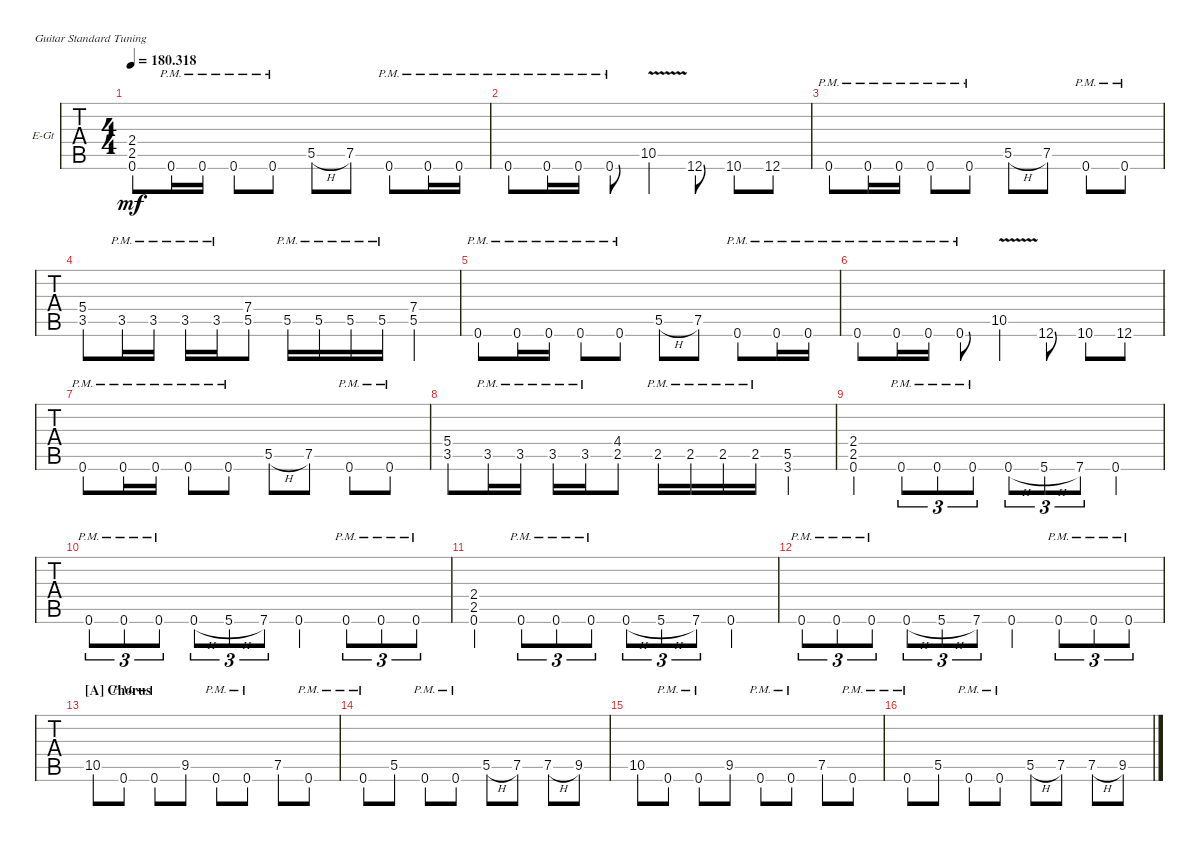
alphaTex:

\defaultSystemsLayout 4
\bracketExtendMode groupsimilarinstruments
\multiBarRest
\firstSystemTrackNameOrientation horizontal
\otherSystemsTrackNameOrientation horizontal
\track ("Matthew" "E-Gt") {instrument distortionguitar}
\staff {tabs}
\tuning (E4 B3 G3 D3 A2 E2)
\ts (4 4)
\tempo
180.318
\accidentals auto
\clef g2
\ottava regular
\simile none
\ks c
(0.6 2.5 2.4).8{dy mf} 0.6{pm}.16 0.6{pm}.16 0.6{pm}.8 0.6{pm}.8 5.5{h}.8 7.5.8 0.6{pm}.8 0.6{pm}.16 0.6{pm}.16 |
0.6{pm}.8 0.6{pm}.16 0.6{pm}.16 0.6{pm}.8 10.5{v}.4 12.6.8 10.6.8 12.6.8 |
0.6{pm}.8 0.6{pm}.16 0.6{pm}.16 0.6{pm}.8 0.6{pm}.8 5.5{h}.8 7.5.8 0.6{pm}.8 0.6{pm}.8 |
(3.5 5.4).8 3.5{pm}.16 3.5{pm}.16 3.5{pm}.16 3.5{pm}.16 (5.5 7.4).8 5.5{pm}.16 5.5{pm}.16 5.5{pm}.16 5.5{pm}.16 (5.5 7.4).4 |
0.6{pm}.8 0.6{pm}.16 0.6{pm}.16 0.6{pm}.8 0.6{pm}.8 5.5{h}.8 7.5.8 0.6{pm}.8 0.6{pm}.16 0.6{pm}.16 |
0.6{pm}.8 0.6{pm}.16 0.6{pm}.16 0.6{pm}.8 10.5{v}.4 12.6.8 10.6.8 12.6.8 |
0.6{pm}.8 0.6{pm}.16 0.6{pm}.16 0.6{pm}.8 0.6{pm}.8 5.5{h}.8 7.5.8 0.6{pm}.8 0.6{pm}.8 |
(3.5 5.4).8 3.5{pm}.16 3.5{pm}.16 3.5{pm}.16 3.5{pm}.16 (2.5 4.4).8 2.5{pm}.16 2.5{pm}.16 2.5{pm}.16 2.5{pm}.16 (5.5 3.6).4 |
(0.6 2.5 2.4).4 0.6{pm}.8{tu (3 2)} 0.6{pm}.8{tu (3 2)} 0.6{pm}.8{tu (3 2)} 0.6{h}.8{tu (3 2)} 5.6{h}.8{tu (3 2)} 7.6.8{tu (3 2)} 0.6.4 |
0.6{pm}.8{tu (3 2)} 0.6{pm}.8{tu (3 2)} 0.6{pm}.8{tu (3 2)} 0.6{h}.8{tu (3 2)} 5.6{h}.8{tu (3 2)} 7.6.8{tu (3 2)} 0.6.4 0.6{pm}.8{tu (3 2)} 0.6{pm}.8{tu (3 2)} 0.6{pm}.8{tu (3 2)} |
(0.6 2.5 2.4).4 0.6{pm}.8{tu (3 2)} 0.6{pm}.8{tu (3 2)} 0.6{pm}.8{tu (3 2)} 0.6{h}.8{tu (3 2)} 5.6{h}.8{tu (3 2)} 7.6.8{tu (3 2)} 0.6.4 |
0.6{pm}.8{tu (3 2)} 0.6{pm}.8{tu (3 2)} 0.6{pm}.8{tu (3 2)} 0.6{h}.8{tu (3 2)} 5.6{h}.8{tu (3 2)} 7.6.8{tu (3 2)} 0.6.4 0.6{pm}.8{tu (3 2)} 0.6{pm}.8{tu (3 2)} 0.6{pm}.8{tu (3 2)} |
\section ("A" "Chorus")
10.5.8 0.6{pm}.8 0.6{pm}.8 9.5.8 0.6{pm}.8 0.6{pm}.8 7.5.8 0.6{pm}.8 |
0.6{pm}.8 5.5.8 0.6{pm}.8 0.6{pm}.8 5.5{h}.8 7.5.8 7.5{h}.8 9.5.8 |
10.5.8 0.6{pm}.8 0.6{pm}.8 9.5.8 0.6{pm}.8 0.6{pm}.8 7.5.8 0.6{pm}.8 |
0.6{pm}.8 5.5.8 0.6{pm}.8 0.6{pm}.8 5.5{h}.8 7.5.8 7.5{h}.8 9.5.8
